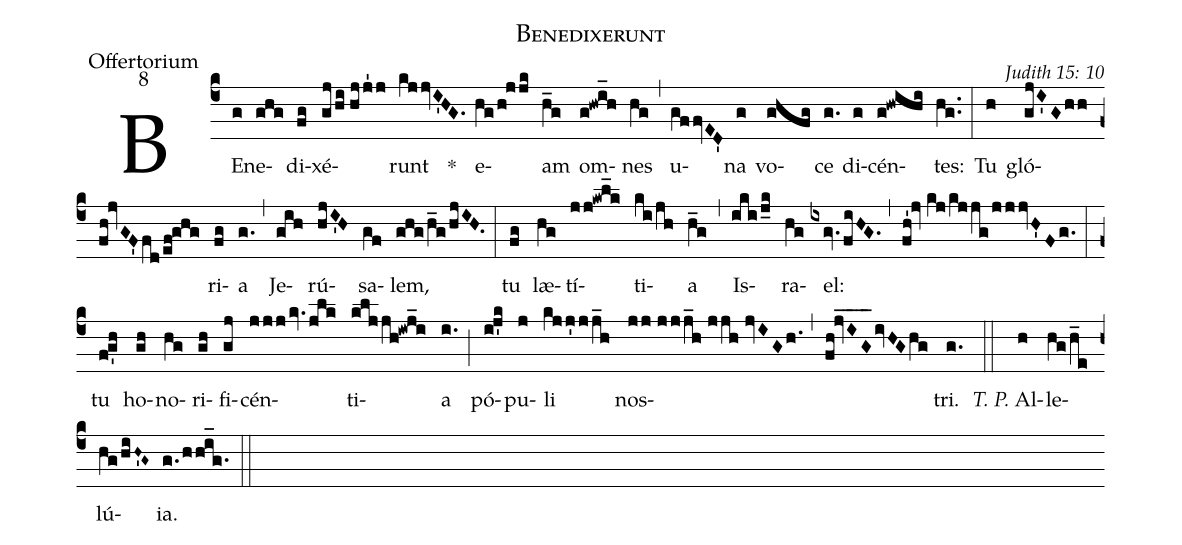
name: Benedixerunt;
office-part: Offertorium;
mode: 8;
commentary: Judith 15: 10;
%%
(c4) BE(g)ne(ghg)di(fg)xé(gj/hi//hjj'1j)runt(kjjvI'HG.) *()
e(hg/h!jjk)am(h_g) om(g!hwi_h)nes(hg) (,) u(gffvED')na(g) vo(ghfg)ce(g.) di(g)cén(g!hwihi)tes:(hg..) (:)
Tu(h) gló(gjI'Ghh//fh!jvGF'fd/ef!ghg)ri(fg)a(g.) (,) Je(gih)rú(hjI'H)sa(gf)lem,(ghg/h_g/hjIH.) (:)
tu(fg) læ(hg)tí(jj!kwl_k)ti(ki/jh)a(h_g) (,) Is(iki/j_k)ra(hg)el:(ixgv.fiHG.) (,) (fh'!jv//kj/kjjg/jjjvH'Fg.) (:)
tu(fg'h) ho(gh)no(hg)ri(gh)fi(gj)cén(jjjkv.jlk)ti(kljjh!iwj_i)a(i.) (;) pó(ij'k)pu(j)li(kjj'jj_h) nos(jj//jjj_h//jjh//jvIGh.)(,)(fh!jv_I_G_ivHGhg)tri.(g.) (::)
<i>T. P.</i> Al(h)le(hg/h_e)lú(hg/hiH~'G~)ia.(g./hhi_g.) (::)
